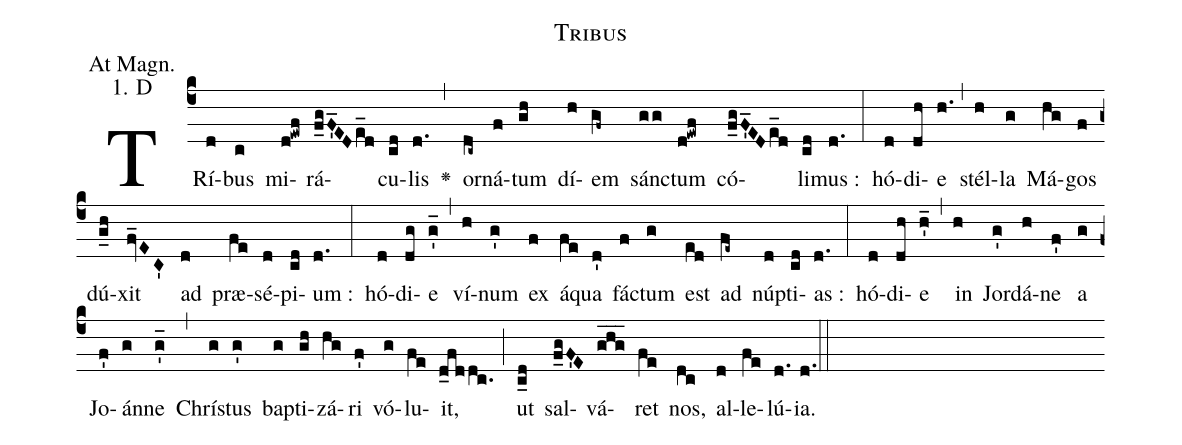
name: Tribus;
office-part: Magnificat Antiphon;
mode: 1D;
annotation: At Magn.;
annotation: 1. D;
def-m1:}{\greseteolcustos{manual}{;
def-m2:\ifx\breakbeforeEuouae\undefined\else;
def-m3:\fi}\ifx\noeuouae\undefined\def\noeuouae{F}\fi\if\noeuouae F{;
def-m4:}\fi;
%%
% The syntax in this part is called gabc. Please refer to http://home.gna.org/gregorio/gabc/#basis
(c4)TR{í}(d)bus(c) mi(d!ewf)rá(f_gF'_EDe_d)cu(cd)lis(d.) <v>\greheightstar</v>(,) or(dc~)ná(f)tum(gh) dí(h)em(gf~) sán(gg)ctum(d!ewf) có(f_gF'_EDe_d)li(cd)mus :(d.) (:)
hó(d)di(dh)e(h.) (,) stél(h)la(g) Má(hg)gos(f) dú(g_h)xit(fv_EC') ad(d) præ(fe)sé(d)pi(cd)um :(d.) (:)
hó(d)di(dg)e(g'_) (,) ví(h)num(g') ex(f) á(fe)qua(d') fá(f)ctum(g) est(ed) ad(fe~) núp(d)ti(cd)as :(d.) (:)
hó(d)di(dh)e(h'_) (,) in(h) Jor(g')dá(h)ne(f') a(g) Jo(f')án(g)ne(g'_) (,) Chrí(g)stus(g') bap(g)ti(gh)zá(hg)ri(f') vó(g)lu(fe)it,(d_fd/dc.) (;)
ut(c_d) sal(f_gF'E)vá(g_h_g_)ret(fe) nos,(dc) al(d)le(fe)lú(d.[em1])ia.(d.) (::[em2]z[em3])

E(h) u(h) o(g) u(f) a(gh) e.(gvFED.) (::[em4])

% comment out the following lines in the tex
%\grehepisemusbridge{g}{}{}%
